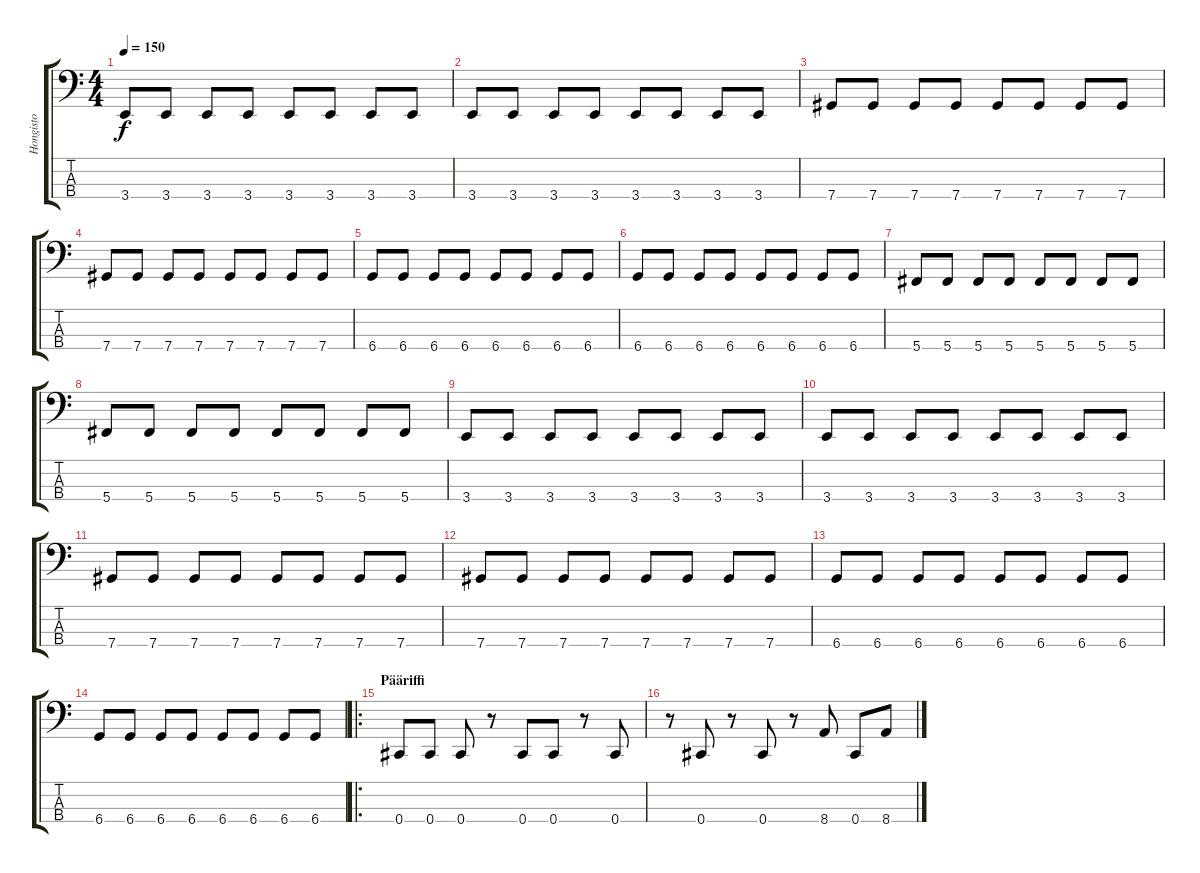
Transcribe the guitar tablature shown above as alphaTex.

\track ("Hongisto" "Hongisto") {instrument electricbassfinger}
\staff {score tabs}
\tuning (Gb2 Db2 Ab1 Db1) {hide}
\ts (4 4)
\tempo 150
\clef f4
\ks c
3.4.8{dy f} 3.4.8 3.4.8 3.4.8 3.4.8 3.4.8 3.4.8 3.4.8 |
3.4.8 3.4.8 3.4.8 3.4.8 3.4.8 3.4.8 3.4.8 3.4.8 |
7.4.8 7.4.8 7.4.8 7.4.8 7.4.8 7.4.8 7.4.8 7.4.8 |
7.4.8 7.4.8 7.4.8 7.4.8 7.4.8 7.4.8 7.4.8 7.4.8 |
6.4.8 6.4.8 6.4.8 6.4.8 6.4.8 6.4.8 6.4.8 6.4.8 |
6.4.8 6.4.8 6.4.8 6.4.8 6.4.8 6.4.8 6.4.8 6.4.8 |
5.4.8 5.4.8 5.4.8 5.4.8 5.4.8 5.4.8 5.4.8 5.4.8 |
5.4.8 5.4.8 5.4.8 5.4.8 5.4.8 5.4.8 5.4.8 5.4.8 |
3.4.8 3.4.8 3.4.8 3.4.8 3.4.8 3.4.8 3.4.8 3.4.8 |
3.4.8 3.4.8 3.4.8 3.4.8 3.4.8 3.4.8 3.4.8 3.4.8 |
7.4.8 7.4.8 7.4.8 7.4.8 7.4.8 7.4.8 7.4.8 7.4.8 |
7.4.8 7.4.8 7.4.8 7.4.8 7.4.8 7.4.8 7.4.8 7.4.8 |
6.4.8 6.4.8 6.4.8 6.4.8 6.4.8 6.4.8 6.4.8 6.4.8 |
6.4.8 6.4.8 6.4.8 6.4.8 6.4.8 6.4.8 6.4.8 6.4.8 |
\ro
\section ("" "Pääriffi")
0.4.8 0.4.8 0.4.8 r.8 0.4.8 0.4.8 r.8 0.4.8 |
r.8 0.4.8 r.8 0.4.8 r.8 8.4.8 0.4.8 8.4.8
